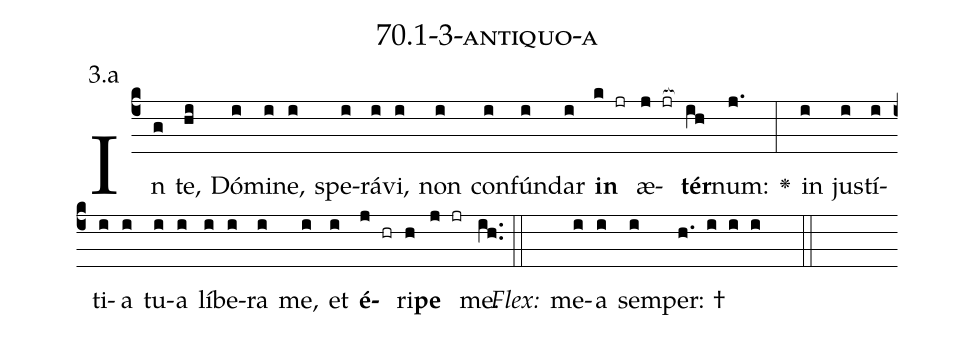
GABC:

name: 70.1-3-antiquo-a;
annotation: 3.a;
%%
(c4)In(g) te,(hi) Dó(i)mi(i)ne,(i) spe(i)rá(i)vi,(i) non(i) con(i)fún(i)dar(i) <b>in</b>(k jr) æ(j jr[ocb:1{])<b>tér</b>(ih[ocb:0}])num:(j.) <v>\greheightstar</v>(:) in(i) jus(i)tí(i)ti(i)a(i) tu(i)a(i) lí(i)be(i)ra(i) me,(i) et(i) <b>é</b>(j hr)ri(h)<b>pe</b>(j jr) me.(ih..) (::)
<i>Flex:</i>()  me(i)a(i) sem(i)per: †(h. i i i  ::)

%E(i) u(i) o(j) u(h) a(j) e.(ih..) (::)
